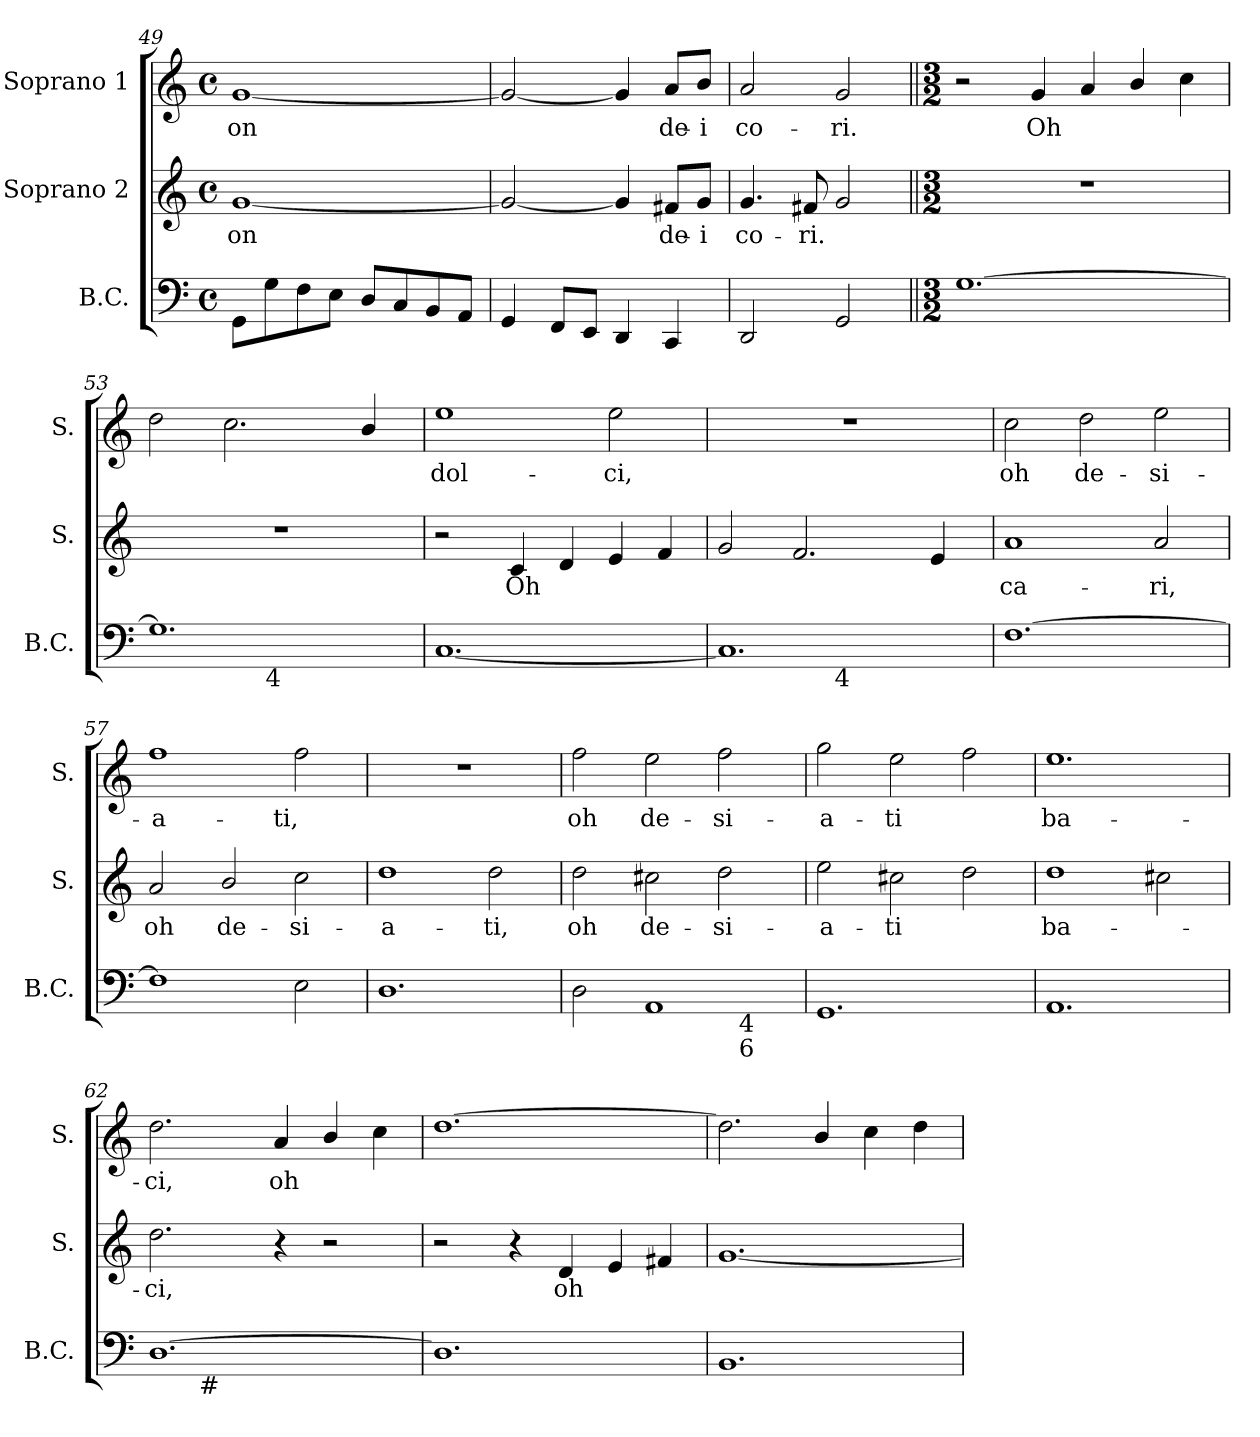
**kern	**kern	**text	**kern	**text
*part3	*part2	*part2	*part1	*part1
*staff3	*staff2	*staff2	*staff1	*staff1
*I"B.C.	*I"Soprano 2	*	*I"Soprano 1	*
*I'B.C.	*I'S.	*	*I'S.	*
*clefF4	*clefG2	*	*clefG2	*
*k[]	*k[]	*	*k[]	*
*C:	*C:	*	*C:	*
*M4/4	*M4/4	*	*M4/4	*
*met(c)	*met(c)	*	*met(c)	*
=49	=49	=49	=49	=49
!	!	!LO:LY:b	!	!LO:LY:b
8GG\L	[<1g	-on	[<1g	-on
8G\	.	.	.	.
8F\	.	.	.	.
8E\J	.	.	.	.
8D/L	.	.	.	.
8C/	.	.	.	.
8BB/	.	.	.	.
8AA/J	.	.	.	.
=50	=50	=50	=50	=50
4GG/	2g/_	.	2g/_	.
8FF/L	.	.	.	.
8EE/J	.	.	.	.
4DD/	4g/]	.	4g/]	.
!	!	!LO:LY:b	!	!LO:LY:b
4CC</	8f#X/L	de-	8a/L	de-
!	!	!LO:LY:b	!	!LO:LY:b
.	8g/J	-i	8b/J	-i
=51	=51	=51	=51	=51
!	!	!LO:LY:b	!	!LO:LY:b
2DD</	4.g/	co-	2a/	co-
!	!	!LO:LY:b	!	!
.	8f#X/	-ri.	.	.
!	!	!	!	!LO:LY:b
2GG/	2g/	.	2g/	-ri.
!!LO:PB:g=z
=52||	=52||	=52||	=52||	=52||
*M3/2	*M3/2	*	*M3/2	*
!	!LO:N:vis=1	!	!	!
[>1.G	1.r	.	2r	.
!	!	!	!	!LO:LY:b
.	.	.	4g/	Oh
.	.	.	4a/	.
.	.	.	4b/	.
.	.	.	4cc\	.
=53	=53	=53	=53	=53
!	!LO:N:vis=1	!	!	!
*^	*	*	*	*
1.G]	2ryy	1.r	.	2dd\	.
.	8.ryy	.	.	2.cc\	.
!	!LO:TX:b:t=4	!	!	!	!
.	2ryy	.	.	.	.
.	4ryy	.	.	.	.
.	.	.	.	4b/	.
.	16ryy	.	.	.	.
=54	=54	=54	=54	=54	=54
!	!	!	!	!	!LO:LY:b
*v	*v	*	*	*	*
[<1.C	2r	.	1ee	dol-
!	!	!LO:LY:b	!	!
.	4c/	Oh	.	.
.	4d/	.	.	.
!	!	!	!	!LO:LY:b
.	4e/	.	2ee\	-ci,
.	4f/	.	.	.
=55	=55	=55	=55	=55
!	!	!	!LO:N:vis=1	!
*^	*	*	*	*
1.C]	2ryy	2g/	.	1.r	.
.	8.ryy	2.f/	.	.	.
!	!LO:TX:b:t=4	!	!	!	!
.	2ryy	.	.	.	.
.	4ryy	.	.	.	.
.	.	4e/	.	.	.
.	16ryy	.	.	.	.
=56	=56	=56	=56	=56	=56
!	!	!	!LO:LY:b	!	!LO:LY:b
*v	*v	*	*	*	*
[>1.F	1a	ca-	2cc\	oh
!	!	!	!	!LO:LY:b
.	.	.	2dd\	de-
!	!	!LO:LY:b	!	!LO:LY:b
.	2a/	-ri,	2ee\	-si-
=57	=57	=57	=57	=57
!	!	!LO:LY:b	!	!LO:LY:b:rj
1F]	2a/	oh	1ff	-a-
!	!	!LO:LY:b	!	!
.	2b/	de-	.	.
!	!	!LO:LY:b	!	!LO:LY:b
2E>\	2cc\	-si-	2ff\	-ti,
=58	=58	=58	=58	=58
!	!	!LO:LY:b:rj	!LO:N:vis=1	!
1.D	1dd	-a-	1.r	.
!	!	!LO:LY:b	!	!
.	2dd\	-ti,	.	.
=59	=59	=59	=59	=59
!	!	!LO:LY:b	!	!LO:LY:b
*^	*	*	*	*
2D\	1ryy	2dd\	oh	2ff\	oh
!	!	!	!LO:LY:b	!	!LO:LY:b
1AA<	.	2cc#X\	de-	2ee\	de-
!	!	!	!LO:LY:b	!	!LO:LY:b
.	16ryy	2dd\	-si-	2ff\	-si-
!	!LO:TX:b:t=4	!	!	!	!
!	!LO:TX:b:t=6	!	!	!	!
.	4..ryy	.	.	.	.
!!LO:LB:g=z
=60	=60	=60	=60	=60	=60
!	!	!	!LO:LY:b	!	!LO:LY:b
*v	*v	*	*	*	*
1.GG<	2ee\	-a-	2gg\	-a-
!	!	!LO:LY:b	!	!LO:LY:b
.	2cc#X\	-ti	2ee\	-ti
.	2dd\	.	2ff\	.
=61	=61	=61	=61	=61
!	!	!LO:LY:b	!	!LO:LY:b
1.AA<	1dd	ba-	1.ee	ba-
.	2cc#X\	.	.	.
=62	=62	=62	=62	=62
!	!	!LO:LY:b	!	!LO:LY:b
*^	*	*	*	*
[>1.D	4ryy	2.dd\	-ci,	2.dd\	-ci,
!	!LO:TX:b:t=#	!	!	!	!
.	1ryy	.	.	.	.
!	!	!	!	!	!LO:LY:b
.	.	4r	.	4a/	oh
.	.	2r	.	4b/	.
.	4ryy	.	.	4cc\	.
*v	*v	*	*	*	*
=63	=63	=63	=63	=63
1.D]	2r	.	[>1.dd	.
.	4r	.	.	.
!	!	!LO:LY:b	!	!
.	4d/	oh	.	.
.	4e/	.	.	.
.	4f#X/	.	.	.
=64	=64	=64	=64	=64
1.BB<	[<1.g	.	2.dd\]	.
.	.	.	4b/	.
.	.	.	4cc\	.
.	.	.	4dd\	.
=	=	=	=	=
*-	*-	*-	*-	*-
